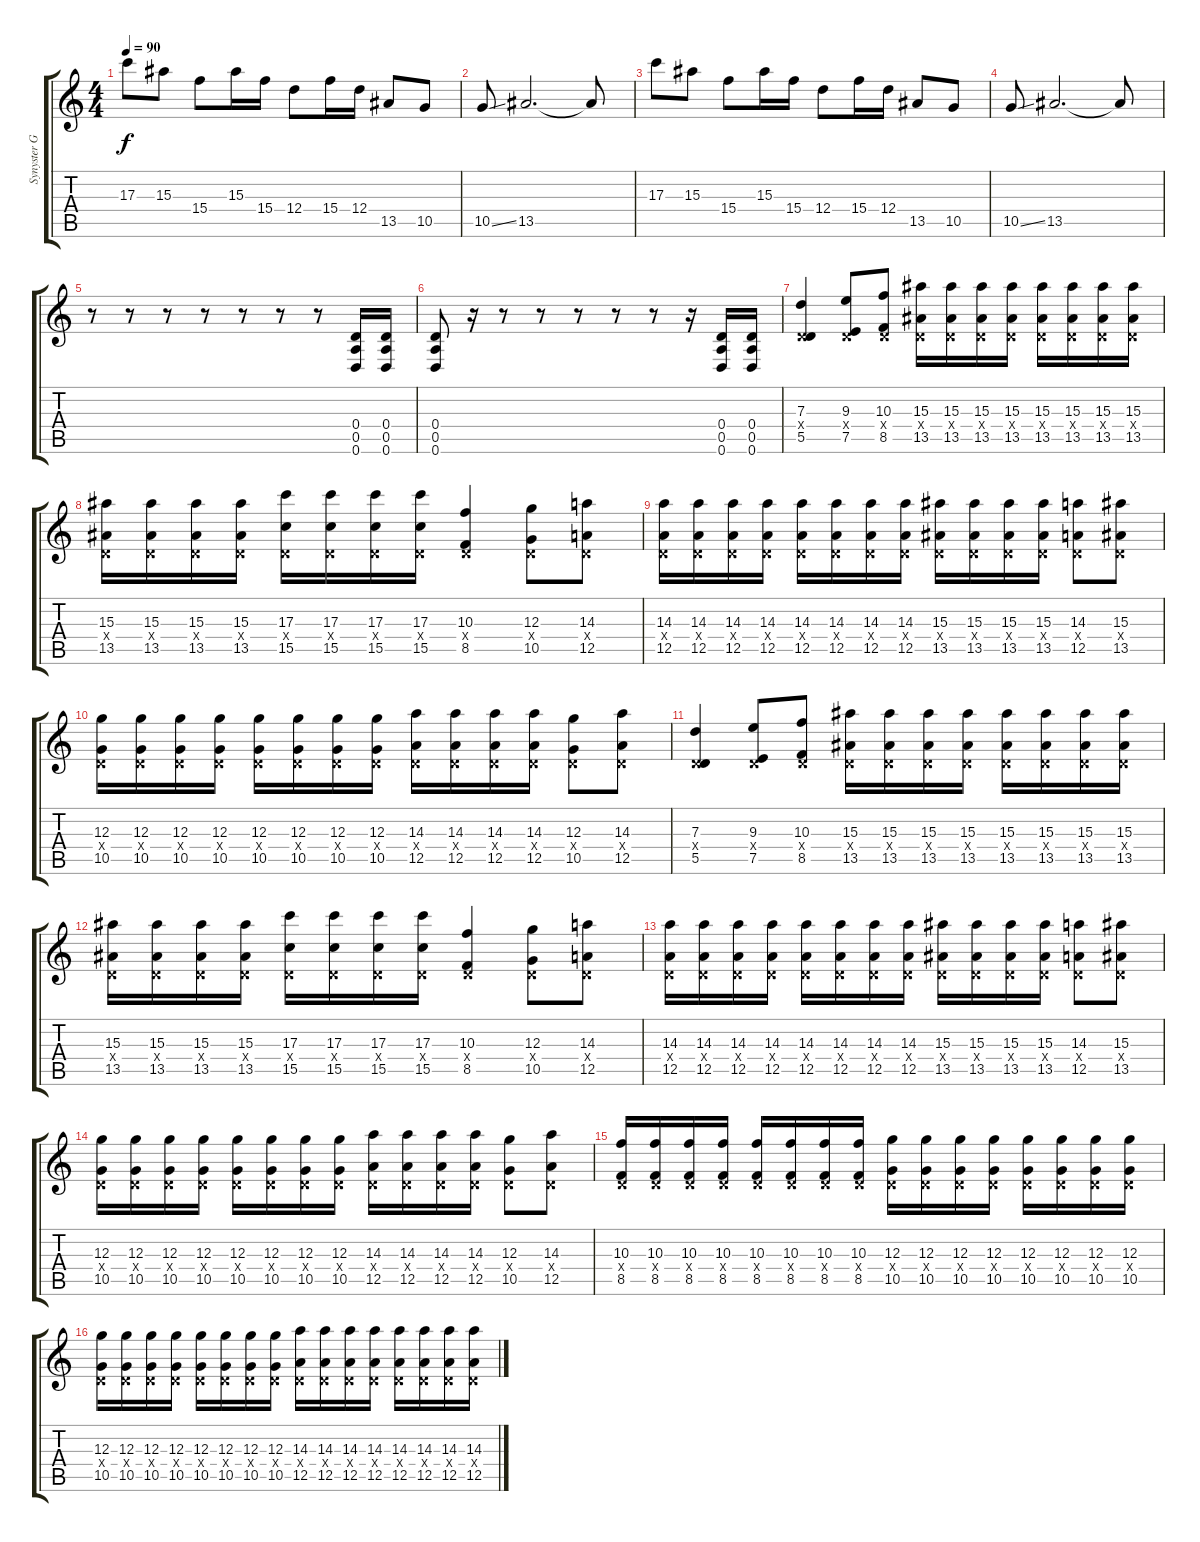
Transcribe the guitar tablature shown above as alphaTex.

\track ("Synyster Gates" "Synyster G") {instrument overdrivenguitar}
\staff {score tabs}
\tuning (E4 B3 G3 D3 A2 D2) {hide}
\ts (4 4)
\tempo 90
\clef g2
\ks c
17.3.8{dy f} 15.3.8 15.4.8 15.3.16 15.4.16 12.4.8 15.4.16 12.4.16 13.5.8 10.5.8 |
10.5{ss}.8 13.5.2{d} 13.5{t}.8 |
17.3.8 15.3.8 15.4.8 15.3.16 15.4.16 12.4.8 15.4.16 12.4.16 13.5.8 10.5.8 |
10.5{ss}.8 13.5.2{d} 13.5{t}.8 |
r.8 r.8 r.8 r.8 r.8 r.8 r.8 (0.4 0.5 0.6).16 (0.4 0.5 0.6).16 |
(0.4 0.5 0.6).8 r.16 r.8 r.8 r.8 r.8 r.8 r.16 (0.4 0.5 0.6).16 (0.4 0.5 0.6).16 |
(7.3 0.4{x} 5.5).4 (9.3 0.4{x} 7.5).8 (10.3 0.4{x} 8.5).8 (15.3 0.4{x} 13.5).16 (15.3 0.4{x} 13.5).16 (15.3 0.4{x} 13.5).16 (15.3 0.4{x} 13.5).16 (15.3 0.4{x} 13.5).16 (15.3 0.4{x} 13.5).16 (15.3 0.4{x} 13.5).16 (15.3 0.4{x} 13.5).16 |
(15.3 0.4{x} 13.5).16 (15.3 0.4{x} 13.5).16 (15.3 0.4{x} 13.5).16 (15.3 0.4{x} 13.5).16 (17.3 0.4{x} 15.5).16 (17.3 0.4{x} 15.5).16 (17.3 0.4{x} 15.5).16 (17.3 0.4{x} 15.5).16 (10.3 0.4{x} 8.5).4 (12.3 0.4{x} 10.5).8 (14.3 0.4{x} 12.5).8 |
(14.3 0.4{x} 12.5).16 (14.3 0.4{x} 12.5).16 (14.3 0.4{x} 12.5).16 (14.3 0.4{x} 12.5).16 (14.3 0.4{x} 12.5).16 (14.3 0.4{x} 12.5).16 (14.3 0.4{x} 12.5).16 (14.3 0.4{x} 12.5).16 (15.3 0.4{x} 13.5).16 (15.3 0.4{x} 13.5).16 (15.3 0.4{x} 13.5).16 (15.3 0.4{x} 13.5).16 (14.3 0.4{x} 12.5).8 (15.3 0.4{x} 13.5).8 |
(12.3 0.4{x} 10.5).16 (12.3 0.4{x} 10.5).16 (12.3 0.4{x} 10.5).16 (12.3 0.4{x} 10.5).16 (12.3 0.4{x} 10.5).16 (12.3 0.4{x} 10.5).16 (12.3 0.4{x} 10.5).16 (12.3 0.4{x} 10.5).16 (14.3 0.4{x} 12.5).16 (14.3 0.4{x} 12.5).16 (14.3 0.4{x} 12.5).16 (14.3 0.4{x} 12.5).16 (12.3 0.4{x} 10.5).8 (14.3 0.4{x} 12.5).8 |
(7.3 0.4{x} 5.5).4 (9.3 0.4{x} 7.5).8 (10.3 0.4{x} 8.5).8 (15.3 0.4{x} 13.5).16 (15.3 0.4{x} 13.5).16 (15.3 0.4{x} 13.5).16 (15.3 0.4{x} 13.5).16 (15.3 0.4{x} 13.5).16 (15.3 0.4{x} 13.5).16 (15.3 0.4{x} 13.5).16 (15.3 0.4{x} 13.5).16 |
(15.3 0.4{x} 13.5).16 (15.3 0.4{x} 13.5).16 (15.3 0.4{x} 13.5).16 (15.3 0.4{x} 13.5).16 (17.3 0.4{x} 15.5).16 (17.3 0.4{x} 15.5).16 (17.3 0.4{x} 15.5).16 (17.3 0.4{x} 15.5).16 (10.3 0.4{x} 8.5).4 (12.3 0.4{x} 10.5).8 (14.3 0.4{x} 12.5).8 |
(14.3 0.4{x} 12.5).16 (14.3 0.4{x} 12.5).16 (14.3 0.4{x} 12.5).16 (14.3 0.4{x} 12.5).16 (14.3 0.4{x} 12.5).16 (14.3 0.4{x} 12.5).16 (14.3 0.4{x} 12.5).16 (14.3 0.4{x} 12.5).16 (15.3 0.4{x} 13.5).16 (15.3 0.4{x} 13.5).16 (15.3 0.4{x} 13.5).16 (15.3 0.4{x} 13.5).16 (14.3 0.4{x} 12.5).8 (15.3 0.4{x} 13.5).8 |
(12.3 0.4{x} 10.5).16 (12.3 0.4{x} 10.5).16 (12.3 0.4{x} 10.5).16 (12.3 0.4{x} 10.5).16 (12.3 0.4{x} 10.5).16 (12.3 0.4{x} 10.5).16 (12.3 0.4{x} 10.5).16 (12.3 0.4{x} 10.5).16 (14.3 0.4{x} 12.5).16 (14.3 0.4{x} 12.5).16 (14.3 0.4{x} 12.5).16 (14.3 0.4{x} 12.5).16 (12.3 0.4{x} 10.5).8 (14.3 0.4{x} 12.5).8 |
(10.3 0.4{x} 8.5).16 (10.3 0.4{x} 8.5).16 (10.3 0.4{x} 8.5).16 (10.3 0.4{x} 8.5).16 (10.3 0.4{x} 8.5).16 (10.3 0.4{x} 8.5).16 (10.3 0.4{x} 8.5).16 (10.3 0.4{x} 8.5).16 (12.3 0.4{x} 10.5).16 (12.3 0.4{x} 10.5).16 (12.3 0.4{x} 10.5).16 (12.3 0.4{x} 10.5).16 (12.3 0.4{x} 10.5).16 (12.3 0.4{x} 10.5).16 (12.3 0.4{x} 10.5).16 (12.3 0.4{x} 10.5).16 |
(12.3 0.4{x} 10.5).16 (12.3 0.4{x} 10.5).16 (12.3 0.4{x} 10.5).16 (12.3 0.4{x} 10.5).16 (12.3 0.4{x} 10.5).16 (12.3 0.4{x} 10.5).16 (12.3 0.4{x} 10.5).16 (12.3 0.4{x} 10.5).16 (14.3 0.4{x} 12.5).16 (14.3 0.4{x} 12.5).16 (14.3 0.4{x} 12.5).16 (14.3 0.4{x} 12.5).16 (14.3 0.4{x} 12.5).16 (14.3 0.4{x} 12.5).16 (14.3 0.4{x} 12.5).16 (14.3 0.4{x} 12.5).16
